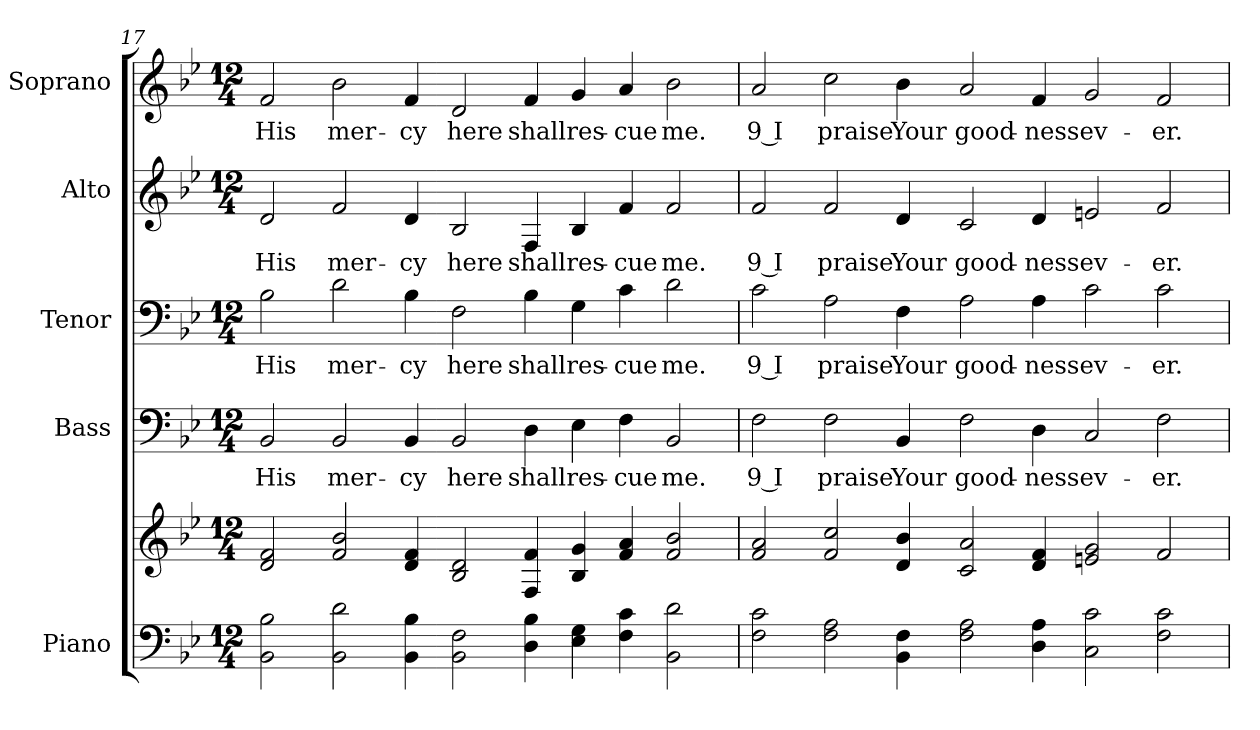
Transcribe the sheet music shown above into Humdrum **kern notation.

**kern	**kern	**kern	**text	**kern	**text	**kern	**text	**kern	**text
*part5	*part5	*part4	*part4	*part3	*part3	*part2	*part2	*part1	*part1
*staff6	*staff5	*staff4	*staff4	*staff3	*staff3	*staff2	*staff2	*staff1	*staff1
*I"Piano	*	*I"Bass	*	*I"Tenor	*	*I"Alto	*	*I"Soprano	*
*I'Pno.	*	*I'B.	*	*I'T.	*	*I'A.	*	*I'S.	*
!!LO:PB:g=z
*clefF4	*clefG2	*clefF4	*	*clefF4	*	*clefG2	*	*clefG2	*
*k[b-e-]	*k[b-e-]	*k[b-e-]	*	*k[b-e-]	*	*k[b-e-]	*	*k[b-e-]	*
*B-:	*B-:	*B-:	*	*B-:	*	*B-:	*	*B-:	*
*M12/4	*M12/4	*M12/4	*	*M12/4	*	*M12/4	*	*M12/4	*
=17	=17	=17	=17	=17	=17	=17	=17	=17	=17
*	*^	*	*	*	*	*	*	*	*
!	!	!	!	!LO:LY:b:color=#000000	!	!	!	!	!	!
!	!	!	!	!	!	!LO:LY:b:color=#000000	!	!	!	!
!	!	!	!	!	!	!	!	!LO:LY:b:color=#000000	!	!
!	!	!	!	!	!	!	!	!	!	!LO:LY:b:color=#000000
2BB-i\ 2B-i	2di/ 2fi	1ryy	2BB-i/	His	2B-i\	His	2di/	His	2fi/	His
!	!	!	!	!LO:LY:b:color=#000000	!	!	!	!	!	!
!	!	!	!	!	!	!LO:LY:b:color=#000000	!	!	!	!
!	!	!	!	!	!	!	!	!LO:LY:b:color=#000000	!	!
!	!	!	!	!	!	!	!	!	!	!LO:LY:b:color=#000000
2BB-i\ 2di	2fi/ 2b-i	.	2BB-i/	mer-	2di\	mer-	2fi/	mer-	2b-i\	mer-
!	!	!	!	!LO:LY:b:color=#000000	!	!	!	!	!	!
!	!	!	!	!	!	!LO:LY:b:color=#000000	!	!	!	!
!	!	!	!	!	!	!	!	!LO:LY:b:color=#000000	!	!
!	!	!	!	!	!	!	!	!	!	!LO:LY:b:color=#000000
4BB-i\ 4B-i	4di/ 4fi	1ryy	4BB-i/	-cy	4B-i\	-cy	4di/	-cy	4fi/	-cy
!	!	!	!	!LO:LY:b:color=#000000	!	!	!	!	!	!
!	!	!	!	!	!	!LO:LY:b:color=#000000	!	!	!	!
!	!	!	!	!	!	!	!	!LO:LY:b:color=#000000	!	!
!	!	!	!	!	!	!	!	!	!	!LO:LY:b:color=#000000
2BB-i\ 2Fi	2B-i/ 2di	.	2BB-i/	here	2Fi\	here	2B-i/	here	2di/	here
!	!	!	!	!LO:LY:b:color=#000000	!	!	!	!	!	!
!	!	!	!	!	!	!LO:LY:b:color=#000000	!	!	!	!
!	!	!	!	!	!	!	!	!LO:LY:b:color=#000000	!	!
!	!	!	!	!	!	!	!	!	!	!LO:LY:b:color=#000000
4Di\ 4B-i	4Fi/ 4fi	.	4Di\	shall	4B-i\	shall	4Fi/	shall	4fi/	shall
!	!	!	!	!LO:LY:b:color=#000000	!	!	!	!	!	!
!	!	!	!	!	!	!LO:LY:b:color=#000000	!	!	!	!
!	!	!	!	!	!	!	!	!LO:LY:b:color=#000000	!	!
!	!	!	!	!	!	!	!	!	!	!LO:LY:b:color=#000000
4E-i\ 4Gi	4B-i/ 4gi	1ryy	4E-i\	res-	4Gi\	res-	4B-i/	res-	4gi/	res-
!	!	!	!	!LO:LY:b:color=#000000	!	!	!	!	!	!
!	!	!	!	!	!	!LO:LY:b:color=#000000	!	!	!	!
!	!	!	!	!	!	!	!	!LO:LY:b:color=#000000	!	!
!	!	!	!	!	!	!	!	!	!	!LO:LY:b:color=#000000
4Fi\ 4ci	4fi/ 4ai	.	4Fi\	-cue	4ci\	-cue	4fi/	-cue	4ai/	-cue
!	!	!	!	!LO:LY:b:color=#000000	!	!	!	!	!	!
!	!	!	!	!	!	!LO:LY:b:color=#000000	!	!	!	!
!	!	!	!	!	!	!	!	!LO:LY:b:color=#000000	!	!
!	!	!	!	!	!	!	!	!	!	!LO:LY:b:color=#000000
2BB-i\ 2di	2fi/ 2b-i	.	2BB-i/	me.	2di\	me.	2fi/	me.	2b-i\	me.
=18	=18	=18	=18	=18	=18	=18	=18	=18	=18	=18
!	!	!	!	!LO:LY:b:color=#000000	!	!	!	!	!	!
!	!	!	!	!	!	!LO:LY:b:color=#000000	!	!	!	!
!	!	!	!	!	!	!	!	!LO:LY:b:color=#000000	!	!
!	!	!	!	!	!	!	!	!	!	!LO:LY:b:color=#000000
2Fi\ 2ci	2fi/ 2ai	1ryy	2Fi\	9 I	2ci\	9 I	2fi/	9 I	2ai/	9 I
!	!	!	!	!LO:LY:b:color=#000000	!	!	!	!	!	!
!	!	!	!	!	!	!LO:LY:b:color=#000000	!	!	!	!
!	!	!	!	!	!	!	!	!LO:LY:b:color=#000000	!	!
!	!	!	!	!	!	!	!	!	!	!LO:LY:b:color=#000000
2Fi\ 2Ai	2fi/ 2cci	.	2Fi\	praise	2Ai\	praise	2fi/	praise	2cci\	praise
!	!	!	!	!LO:LY:b:color=#000000	!	!	!	!	!	!
!	!	!	!	!	!	!LO:LY:b:color=#000000	!	!	!	!
!	!	!	!	!	!	!	!	!LO:LY:b:color=#000000	!	!
!	!	!	!	!	!	!	!	!	!	!LO:LY:b:color=#000000
4BB-i\ 4Fi	4di/ 4b-i	1ryy	4BB-i/	Your	4Fi\	Your	4di/	Your	4b-i\	Your
!	!	!	!	!LO:LY:b:color=#000000	!	!	!	!	!	!
!	!	!	!	!	!	!LO:LY:b:color=#000000	!	!	!	!
!	!	!	!	!	!	!	!	!LO:LY:b:color=#000000	!	!
!	!	!	!	!	!	!	!	!	!	!LO:LY:b:color=#000000
2Fi\ 2Ai	2ci/ 2ai	.	2Fi\	good-	2Ai\	good-	2ci/	good-	2ai/	good-
!	!	!	!	!LO:LY:b:color=#000000	!	!	!	!	!	!
!	!	!	!	!	!	!LO:LY:b:color=#000000	!	!	!	!
!	!	!	!	!	!	!	!	!LO:LY:b:color=#000000	!	!
!	!	!	!	!	!	!	!	!	!	!LO:LY:b:color=#000000
4Di\ 4Ai	4di/ 4fi	.	4Di\	-ness	4Ai\	-ness	4di/	-ness	4fi/	-ness
!	!	!	!	!LO:LY:b:color=#000000	!	!	!	!	!	!
!	!	!	!	!	!	!LO:LY:b:color=#000000	!	!	!	!
!	!	!	!	!	!	!	!	!LO:LY:b:color=#000000	!	!
!	!	!	!	!	!	!	!	!	!	!LO:LY:b:color=#000000
2Ci\ 2ci	2eni/ 2gi	1ryy	2Ci/	ev-	2ci\	ev-	2eni/	ev-	2gi/	ev-
!	!	!	!	!LO:LY:b:color=#000000	!	!	!	!	!	!
!	!	!	!	!	!	!LO:LY:b:color=#000000	!	!	!	!
!	!	!	!	!	!	!	!	!LO:LY:b:color=#000000	!	!
!	!	!	!	!	!	!	!	!	!	!LO:LY:b:color=#000000
2Fi\ 2ci	2fi/	.	2Fi\	-er.	2ci\	-er.	2fi/	-er.	2fi/	-er.
*	*v	*v	*	*	*	*	*	*	*	*
=	=	=	=	=	=	=	=	=	=
*-	*-	*-	*-	*-	*-	*-	*-	*-	*-
